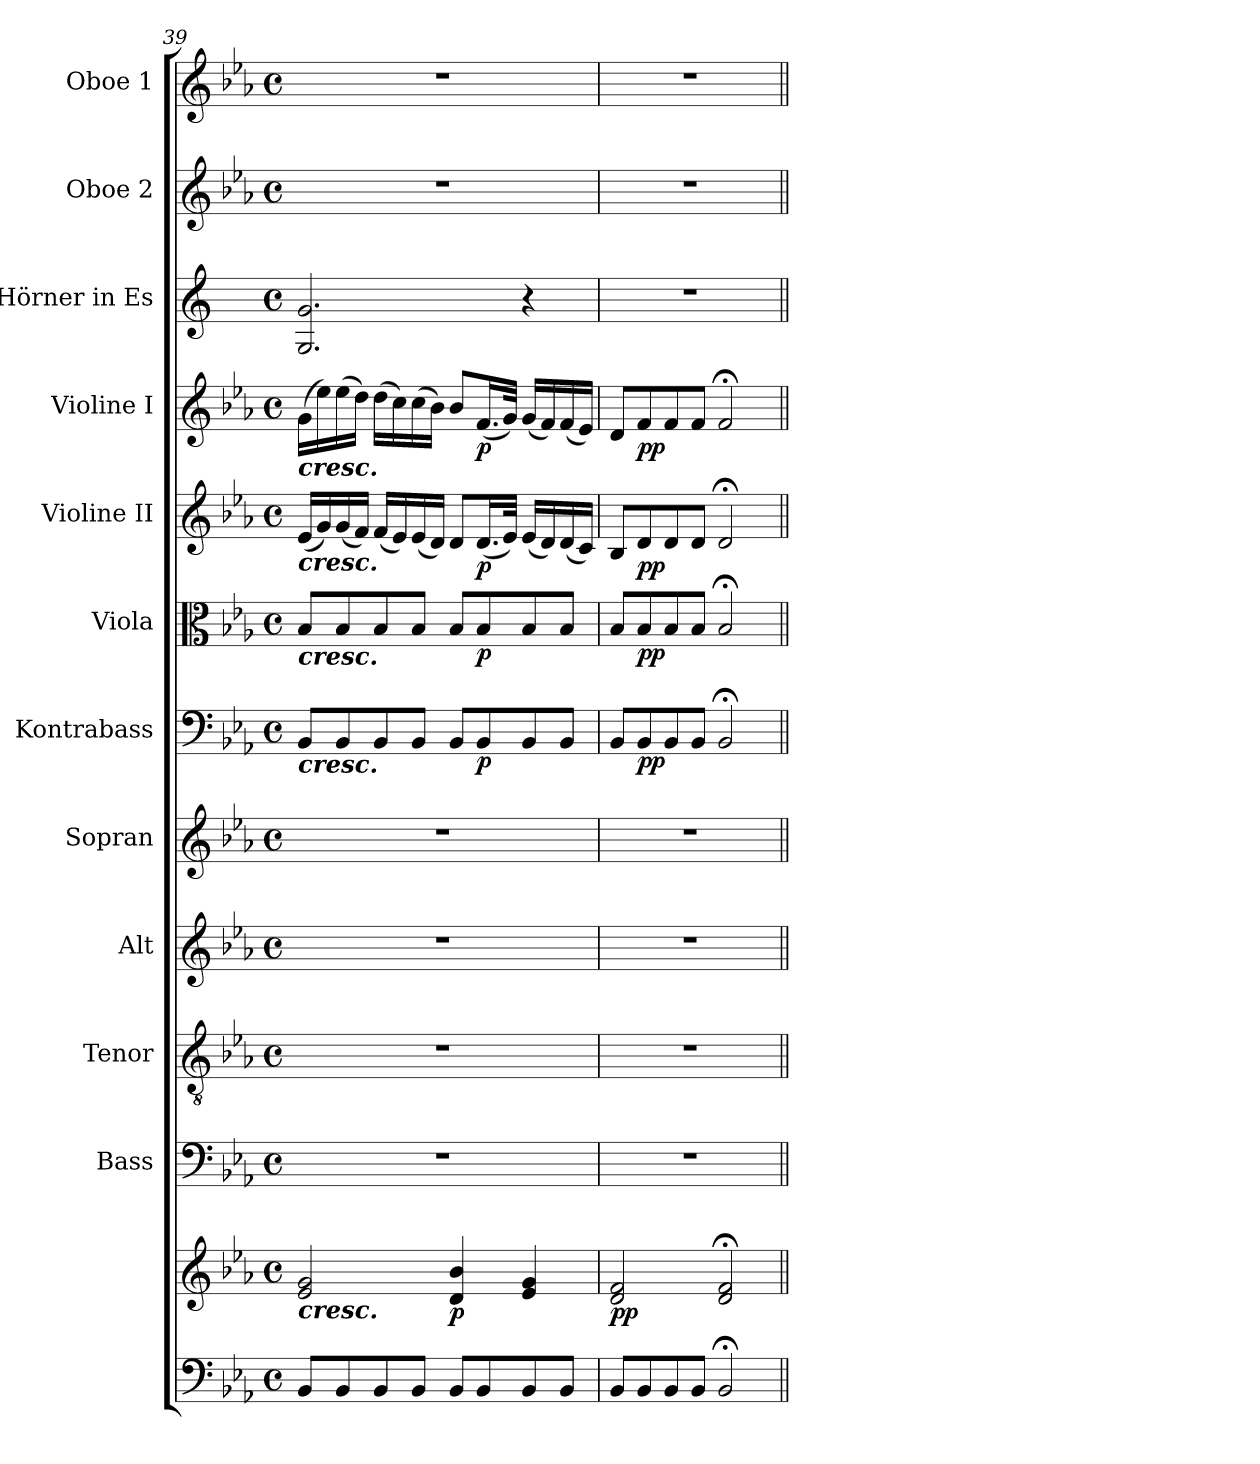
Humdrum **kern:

**kern	**kern	**dynam	**kern	**kern	**kern	**kern	**kern	**dynam	**kern	**dynam	**kern	**dynam	**kern	**dynam	**kern	**kern	**kern
*part12	*part12	*part12	*part11	*part10	*part9	*part8	*part7	*part7	*part6	*part6	*part5	*part5	*part4	*part4	*part3	*part2	*part1
*staff13	*staff12	*staff12/13	*staff11	*staff10	*staff9	*staff8	*staff7	*staff7	*staff6	*staff6	*staff5	*staff5	*staff4	*staff4	*staff3	*staff2	*staff1
*	*	*	*I"Bass	*I"Tenor	*I"Alt	*I"Sopran	*I"Kontrabass	*	*I"Viola	*	*I"Violine II	*	*I"Violine I	*	*I"Hörner in Es	*I"Oboe 2	*I"Oboe 1
*	*	*	*I'B.	*I'T.	*I'A.	*I'S.	*I'Kb.	*	*I'Vla.	*	*I'Vl. II	*	*I'Vl. I	*	*	*I'Ob. 2	*I'Ob. 1
*clefF4	*clefG2	*	*clefF4	*clefGv2	*clefG2	*clefG2	*clefF4	*	*clefC3	*	*clefG2	*	*clefG2	*	*clefG2	*clefG2	*clefG2
*	*	*	*	*	*	*	*ITrd7c12	*	*	*	*	*	*	*	*ITrd5c9	*	*
*k[b-e-a-]	*k[b-e-a-]	*	*k[b-e-a-]	*k[b-e-a-]	*k[b-e-a-]	*k[b-e-a-]	*k[b-e-a-]	*	*k[b-e-a-]	*	*k[b-e-a-]	*	*k[b-e-a-]	*	*k[b-e-a-]	*k[b-e-a-]	*k[b-e-a-]
*E-:	*E-:	*	*E-:	*E-:	*E-:	*E-:	*E-:	*	*E-:	*	*E-:	*	*E-:	*	*E-:	*E-:	*E-:
*M4/4	*M4/4	*	*M4/4	*M4/4	*M4/4	*M4/4	*M4/4	*	*M4/4	*	*M4/4	*	*M4/4	*	*M4/4	*M4/4	*M4/4
*met(c)	*met(c)	*	*met(c)	*met(c)	*met(c)	*met(c)	*met(c)	*	*met(c)	*	*met(c)	*	*met(c)	*	*met(c)	*met(c)	*met(c)
=39	=39	=39	=39	=39	=39	=39	=39	=39	=39	=39	=39	=39	=39	=39	=39	=39	=39
!	!	!	!	!	!	!	!	!	!	!	!	!	!LO:TX:b:Bi:t=cresc.	!	!	!	!
!	!	!	!	!	!	!	!	!	!	!	!LO:TX:b:Bi:t=cresc.	!	!	!	!	!	!
!	!	!	!	!	!	!	!	!	!LO:TX:b:Bi:t=cresc.	!	!	!	!	!	!	!	!
!	!	!	!	!	!	!	!LO:TX:b:Bi:t=cresc.	!	!	!	!	!	!	!	!	!	!
!	!LO:TX:b:Bi:t=cresc.	!	!	!	!	!	!	!	!	!	!	!	!	!	!	!	!
8BB-/L	2e-/ 2g/	.	1r	1r	1r	1r	8BBB-/L	.	8B-/L	.	(<16e-/LL	.	(>16g\LL	.	2.BB-/ 2.B-/	1r	1r
.	.	.	.	.	.	.	.	.	.	.	16g/)	.	16ee-\)	.	.	.	.
8BB-/	.	.	.	.	.	.	8BBB-/	.	8B-/	.	(<16g/	.	(>16ee-\	.	.	.	.
.	.	.	.	.	.	.	.	.	.	.	16f/JJ)	.	16dd\JJ)	.	.	.	.
8BB-/	.	.	.	.	.	.	8BBB-/	.	8B-/	.	(<16f/LL	.	(>16dd\LL	.	.	.	.
.	.	.	.	.	.	.	.	.	.	.	16e-/)	.	16cc\)	.	.	.	.
8BB-/J	.	.	.	.	.	.	8BBB-/J	.	8B-/J	.	(<16e-/	.	(>16cc\	.	.	.	.
.	.	.	.	.	.	.	.	.	.	.	16d/JJ)	.	16b-\JJ)	.	.	.	.
!	!	!LO:DY:b	!	!	!	!	!	!	!	!	!	!	!	!	!	!	!
8BB-/L	4d/ 4b-/	p	.	.	.	.	8BBB-/L	.	8B-/L	.	8d/L	.	8b-/L	.	.	.	.
!	!	!	!	!	!	!	!	!LO:DY:b	!	!LO:DY:b	!	!LO:DY:b	!	!LO:DY:b	!	!	!
8BB-/	.	.	.	.	.	.	8BBB-/	p	8B-/	p	(<16.d/L	p	(<16.f/L	p	.	.	.
.	.	.	.	.	.	.	.	.	.	.	32e-/JJk)	.	32g/JJk)	.	.	.	.
8BB-/	4e-/ 4g/	.	.	.	.	.	8BBB-/	.	8B-/	.	(<16e-/LL	.	(<16g/LL	.	4r	.	.
.	.	.	.	.	.	.	.	.	.	.	16d/)	.	16f/)	.	.	.	.
8BB-/J	.	.	.	.	.	.	8BBB-/J	.	8B-/J	.	(<16d/	.	(<16f/	.	.	.	.
.	.	.	.	.	.	.	.	.	.	.	16c/JJ)	.	16e-/JJ)	.	.	.	.
=40	=40	=40	=40	=40	=40	=40	=40	=40	=40	=40	=40	=40	=40	=40	=40	=40	=40
!	!	!LO:DY:b	!	!	!	!	!	!	!	!	!	!	!	!	!	!	!
8BB-/L	2d/ 2f/	pp	1r	1r	1r	1r	8BBB-/L	.	8B-/L	.	8B-/L	.	8d/L	.	1r	1r	1r
!	!	!	!	!	!	!	!	!LO:DY:b	!	!LO:DY:b	!	!LO:DY:b	!	!LO:DY:b	!	!	!
8BB-/	.	.	.	.	.	.	8BBB-/	pp	8B-/	pp	8d/	pp	8f/	pp	.	.	.
8BB-/	.	.	.	.	.	.	8BBB-/	.	8B-/	.	8d/	.	8f/	.	.	.	.
8BB-/J	.	.	.	.	.	.	8BBB-/J	.	8B-/J	.	8d/J	.	8f/J	.	.	.	.
2BB-;/	2d/;< 2f/;<	.	.	.	.	.	2BBB-;</	.	2B-;</	.	2d;</	.	2f;</	.	.	.	.
=||	=||	=||	=||	=||	=||	=||	=||	=||	=||	=||	=||	=||	=||	=||	=||	=||	=||
*-	*-	*-	*-	*-	*-	*-	*-	*-	*-	*-	*-	*-	*-	*-	*-	*-	*-
